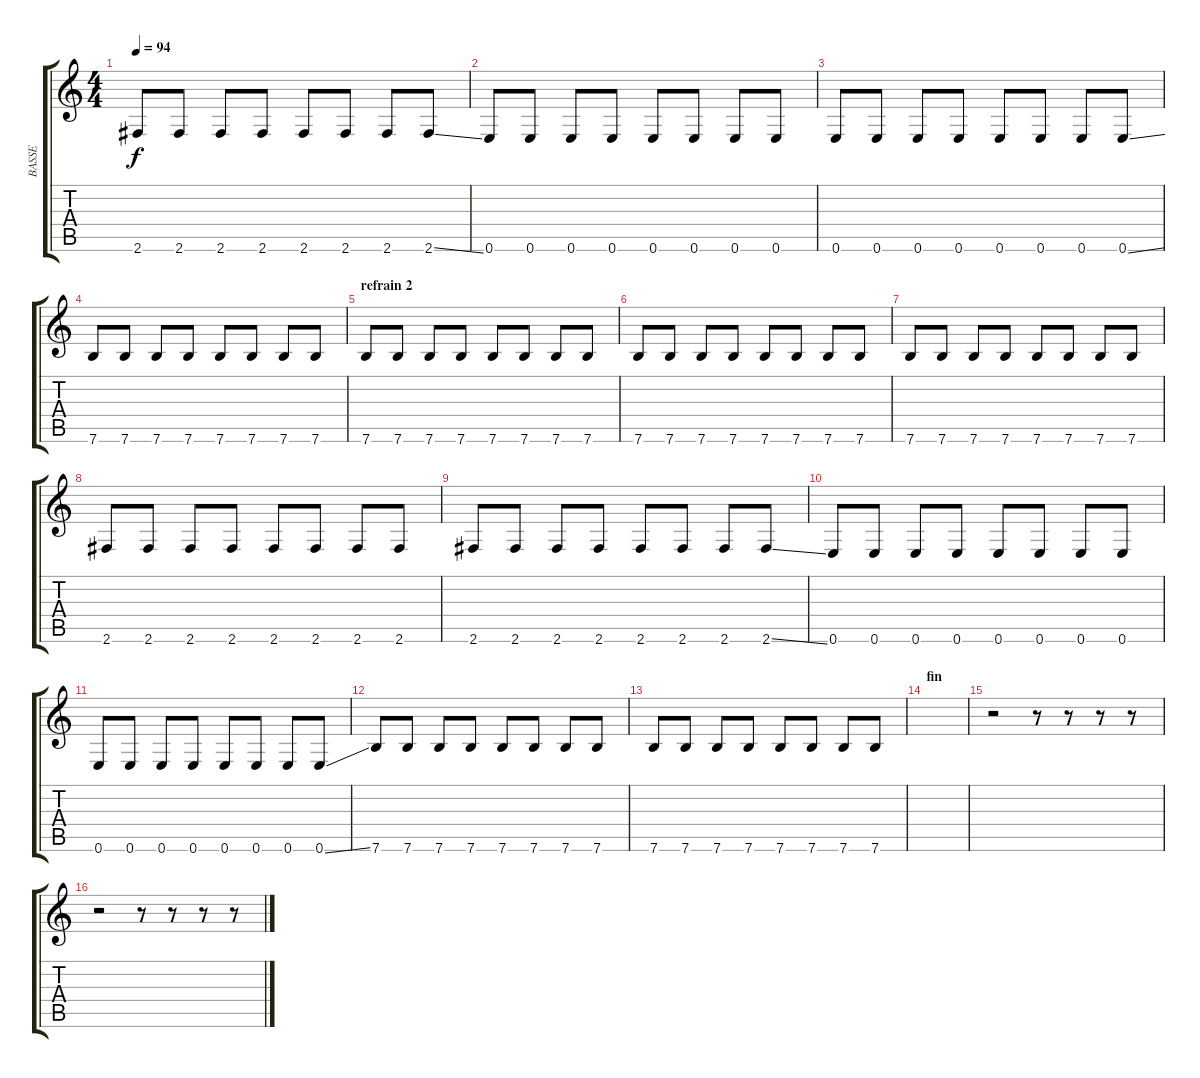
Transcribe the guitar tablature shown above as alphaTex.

\track ("BASSE" "BASSE") {instrument electricbassfinger}
\staff {score tabs}
\tuning (E4 B3 G3 D3 A2 E2) {hide}
\ts (4 4)
\tempo 94
\clef g2
\ks c
2.6.8{dy f} 2.6.8 2.6.8 2.6.8 2.6.8 2.6.8 2.6.8 2.6{ss}.8 |
0.6.8 0.6.8 0.6.8 0.6.8 0.6.8 0.6.8 0.6.8 0.6.8 |
0.6.8 0.6.8 0.6.8 0.6.8 0.6.8 0.6.8 0.6.8 0.6{ss}.8 |
7.6.8 7.6.8 7.6.8 7.6.8 7.6.8 7.6.8 7.6.8 7.6.8 |
\section ("" "refrain 2")
7.6.8 7.6.8 7.6.8 7.6.8 7.6.8 7.6.8 7.6.8 7.6.8 |
7.6.8 7.6.8 7.6.8 7.6.8 7.6.8 7.6.8 7.6.8 7.6.8 |
7.6.8 7.6.8 7.6.8 7.6.8 7.6.8 7.6.8 7.6.8 7.6.8 |
2.6.8 2.6.8 2.6.8 2.6.8 2.6.8 2.6.8 2.6.8 2.6.8 |
2.6.8 2.6.8 2.6.8 2.6.8 2.6.8 2.6.8 2.6.8 2.6{ss}.8 |
0.6.8 0.6.8 0.6.8 0.6.8 0.6.8 0.6.8 0.6.8 0.6.8 |
0.6.8 0.6.8 0.6.8 0.6.8 0.6.8 0.6.8 0.6.8 0.6{ss}.8 |
7.6.8 7.6.8 7.6.8 7.6.8 7.6.8 7.6.8 7.6.8 7.6.8 |
7.6.8 7.6.8 7.6.8 7.6.8 7.6.8 7.6.8 7.6.8 7.6.8 |
\section ("" "fin")
|
r.2 r.8 r.8 r.8 r.8 |
r.2 r.8 r.8 r.8 r.8
